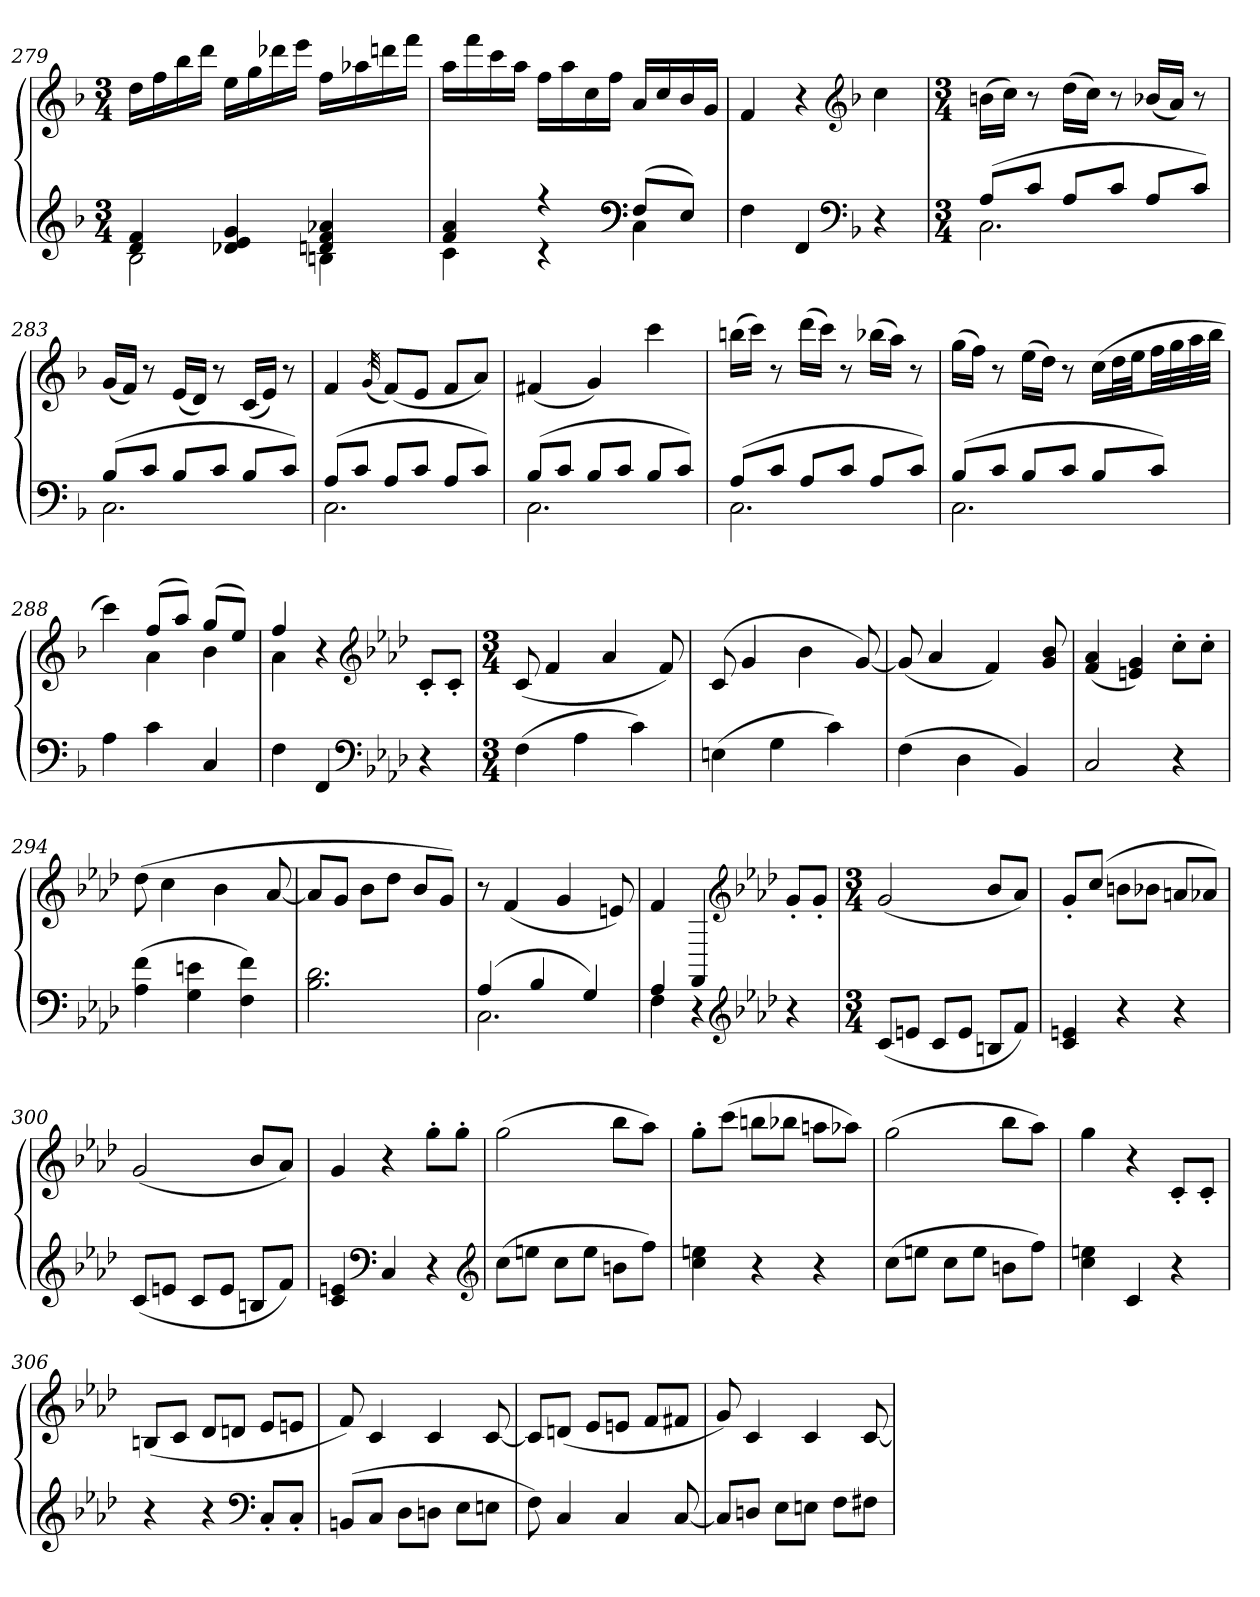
**kern	**kern
*part1	*part1
*staff2	*staff1
*clefG2	*clefG2
*k[b-]	*k[b-]
*F:	*F:
*M3/4	*M3/4
=279	=279
*^	*
4d 4f	2B-	16ddLL
.	.	16ff
.	.	16bb-
.	.	16dddJJ
4d-X 4e 4g	.	16eeLL
.	.	16gg
.	.	16ddd-X
.	.	16eeeJJ
4dn 4f 4a-X	4Bn	16ffLL
.	.	16aa-X
.	.	16dddn
.	.	16fffJJ
=280	=280	=280
4f 4a	4c	16aaLL
.	.	16fff
.	.	16ccc
.	.	16aaJJ
4r	4r	16ffLL
.	.	16aa
.	.	16cc
.	.	16ffJJ
*clefF4	*	*
(8FL	4C	16aLL
.	.	16cc
8EJ)	.	16b-
.	.	16gJJ
*v	*v	*
=281	=281
4F	4f
4FF	4r
*clefF4	*clefG2
*k[b-]	*k[b-]
*F:	*F:
4r	4cc
=282	=282
*M3/4	*M3/4
*^	*
(8AL	2.C	(16bnLL
.	.	16ccJJ)
8cJ	.	8r
8AL	.	(16ddLL
.	.	16ccJJ)
8cJ	.	8r
8AL	.	(16b-XLL
.	.	16aJJ)
8cJ)	.	8r
=283	=283	=283
(8B-L	2.C	(16gLL
.	.	16fJJ)
8cJ	.	8r
8B-L	.	(16eLL
.	.	16dJJ)
8cJ	.	8r
8B-L	.	(16cLL
.	.	16eJJ)
8cJ)	.	8r
=284	=284	=284
(8AL	2.C	4f
8cJ	.	.
.	.	(32qg
8AL	.	(8fL)
8cJ	.	8eJ
8AL	.	8fL
8cJ)	.	8aJ)
=285	=285	=285
(8B-L	2.C	(4f#X
8cJ	.	.
8B-L	.	4g)
8cJ	.	.
8B-L	.	4ccc
8cJ)	.	.
=286	=286	=286
(8AL	2.C	(16bbnLL
.	.	16cccJJ)
8cJ	.	8r
8AL	.	(16dddLL
.	.	16cccJJ)
8cJ	.	8r
8AL	.	(16bb-XLL
.	.	16aaJJ)
8cJ)	.	8r
=287	=287	=287
(8B-L	2.C	(16ggLL
.	.	16ffJJ)
8cJ	.	8r
8B-L	.	(16eeLL
.	.	16ddJJ)
8cJ	.	8r
8B-L	.	(16ccLL
.	.	32ddL
.	.	32eeJJ
8cJ)	.	32ffLL
.	.	32gg
.	.	32aa
.	.	32bb-JJJ
*v	*v	*
=288	=288
*	*^
4A	4ccc)	4ryy
4c	(8ffL	4a
.	8aaJ)	.
4C	(8ggL	4b-
.	8eeJ)	.
=289	=289	=289
4F	4ff	4a
4FF	4r	2ryy
*clefF4	*clefG2	*
*k[b-e-a-d-]	*k[b-e-a-d-]	*
*f:	*f:	*
4r	8c'L	.
.	8c'J	.
*	*v	*v
=290	=290
*M3/4	*M3/4
(4F	(8c
.	4f
4A-	.
.	4a-
4c)	.
.	8f)
=291	=291
(4En	(8c
.	4g
4G	.
.	4b-
4c)	.
.	[8g)
=292	=292
(4F	(8g]
.	4a-
4D-	.
.	4f)
4BB-)	.
.	8g 8b-
=293	=293
2C	(4f 4a-
.	4en 4g)
4r	8cc'L
.	8cc'J
=294	=294
(4A- 4f	(8dd-
.	4cc
4G 4en	.
.	4b-
4F 4f)	.
.	[8a-
=295	=295
2.B- 2.d-	8a-L]
.	8gJ
.	8b-L
.	8dd-J
.	8b-L
.	8gJ)
=296	=296
*^	*
(4A-	2.C	8r
.	.	(4f
4B-	.	.
.	.	4g
4G)	.	.
.	.	8en)
=297	=297	=297
4A-	4F	4f
4r	2ryy	4FF
*clefG2	*	*clefG2
*k[b-e-a-d-]	*	*k[b-e-a-d-]
*f:	*	*f:
4r	.	8g'L
.	.	8g'J
*v	*v	*
=298	=298
*M3/4	*M3/4
(8cL	(2g
8enJ	.
8cL	.
8eJ	.
8BnL	8b-L
8fJ)	8a-J)
=299	=299
4c 4en	8g'L
.	(8ccJ
4r	8bnL
.	8b-XJ
4r	8anL
.	8a-XJ)
=300	=300
(8cL	(2g
8enJ	.
8cL	.
8eJ	.
8BnL	8b-L
8fJ)	8a-J)
=301	=301
4c 4en	4g
*clefF4	*
4C	4r
4r	8gg'L
.	8gg'J
*clefG2	*
=302	=302
(8ccL	(2gg
8eenJ	.
8ccL	.
8eeJ	.
8bnL	8bb-L
8ffJ)	8aa-J)
=303	=303
4cc 4een	8gg'L
.	(8cccJ
4r	8bbnL
.	8bb-XJ
4r	8aanL
.	8aa-XJ)
=304	=304
(8ccL	(2gg
8eenJ	.
8ccL	.
8eeJ	.
8bnL	8bb-L
8ffJ)	8aa-J)
=305	=305
4cc 4een	4gg
4c	4r
4r	8c'L
.	8c'J
=306	=306
4r	(8BnL
.	8cJ
4r	8d-L
.	8dnJ
*clefF4	*
8C'L	8e-L
8C'J	8enJ
=307	=307
(8BBnL	8f)
8CJ	4c
8D-L	.
8DnJ	4c
8E-L	.
8EnJ	[8c
=308	=308
8F)	8cL]
4C	(8dnJ
.	8e-L
4C	8enJ
.	8fL
[8C	8f#XJ
=309	=309
8CL]	8g)
8DnJ	4c
8E-L	.
8EnJ	4c
8FL	.
8F#XJ	[8c
=	=
*-	*-
